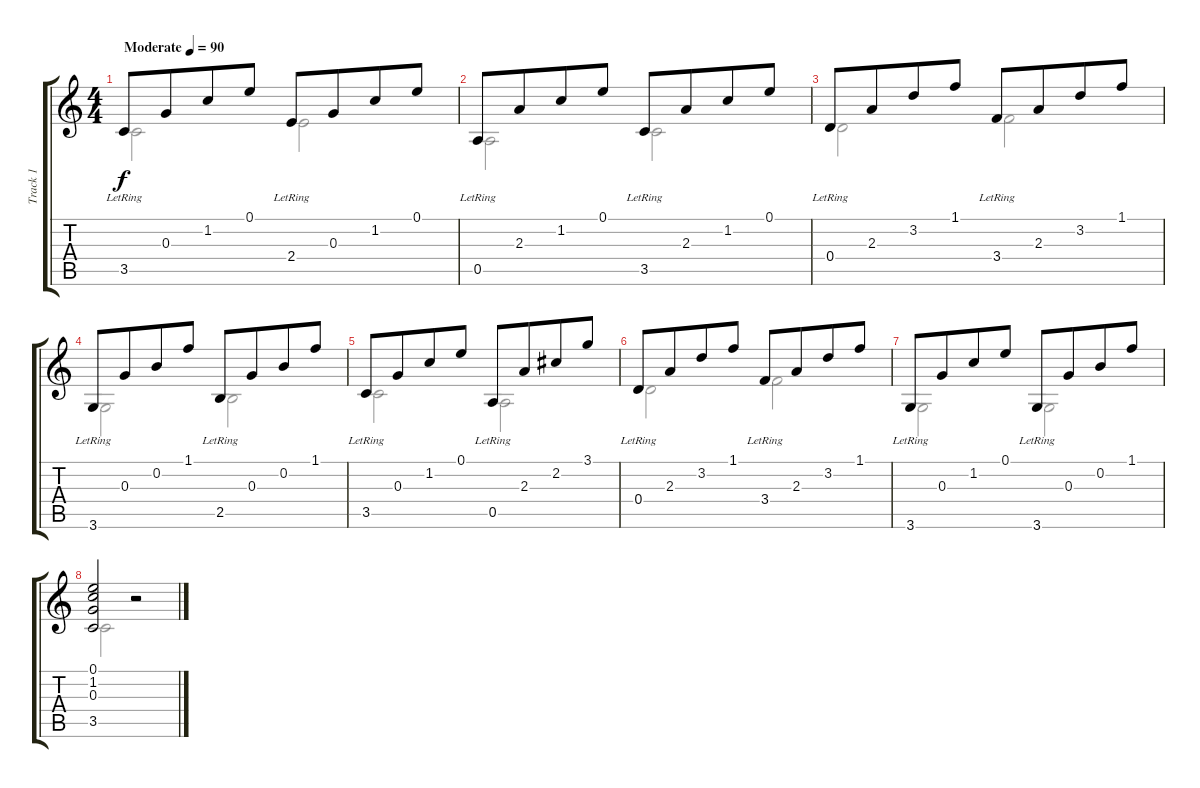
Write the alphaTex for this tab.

\track ("Track 1" "Track 1") {instrument acousticguitarsteel}
\staff {score tabs}
\tuning (E4 B3 G3 D3 A2 E2) {hide}
\voice
\ts (4 4)
\tempo (90 "Moderate")
\clef g2
\ks c
3.5{lr}.8{dy f instrument acousticguitarsteel} 0.3.8{beam merge} 1.2.8 0.1.8 2.4{lr}.8 0.3.8{beam merge} 1.2.8 0.1.8 |
0.5{lr}.8 2.3.8{beam merge} 1.2.8 0.1.8 3.5{lr}.8 2.3.8{beam merge} 1.2.8 0.1.8 |
0.4{lr}.8 2.3.8{beam merge} 3.2.8 1.1.8 3.4{lr}.8 2.3.8{beam merge} 3.2.8 1.1.8 |
3.6{lr}.8 0.3.8{beam merge} 0.2.8 1.1.8 2.5{lr}.8 0.3.8{beam merge} 0.2.8 1.1.8 |
3.5{lr}.8 0.3.8{beam merge} 1.2.8 0.1.8 0.5{lr}.8 2.3.8{beam merge} 2.2.8 3.1.8 |
0.4{lr}.8 2.3.8{beam merge} 3.2.8 1.1.8 3.4{lr}.8 2.3.8{beam merge} 3.2.8 1.1.8 |
3.6{lr}.8 0.3.8{beam merge} 1.2.8 0.1.8 3.6{lr}.8 0.3.8{beam merge} 0.2.8 1.1.8 |
(0.1 1.2 0.3 3.5).2 r.2
\voice
\clef g2
\ottava regular
\simile none
\ks c
3.5.2{dy f} 2.4.2 |
0.5.2 3.5.2 |
0.4.2 3.4.2 |
3.6.2 2.5.2 |
3.5.2 0.5.2 |
0.4.2 3.4.2 |
3.6.2 3.6.2 |
3.5.2 r.2
